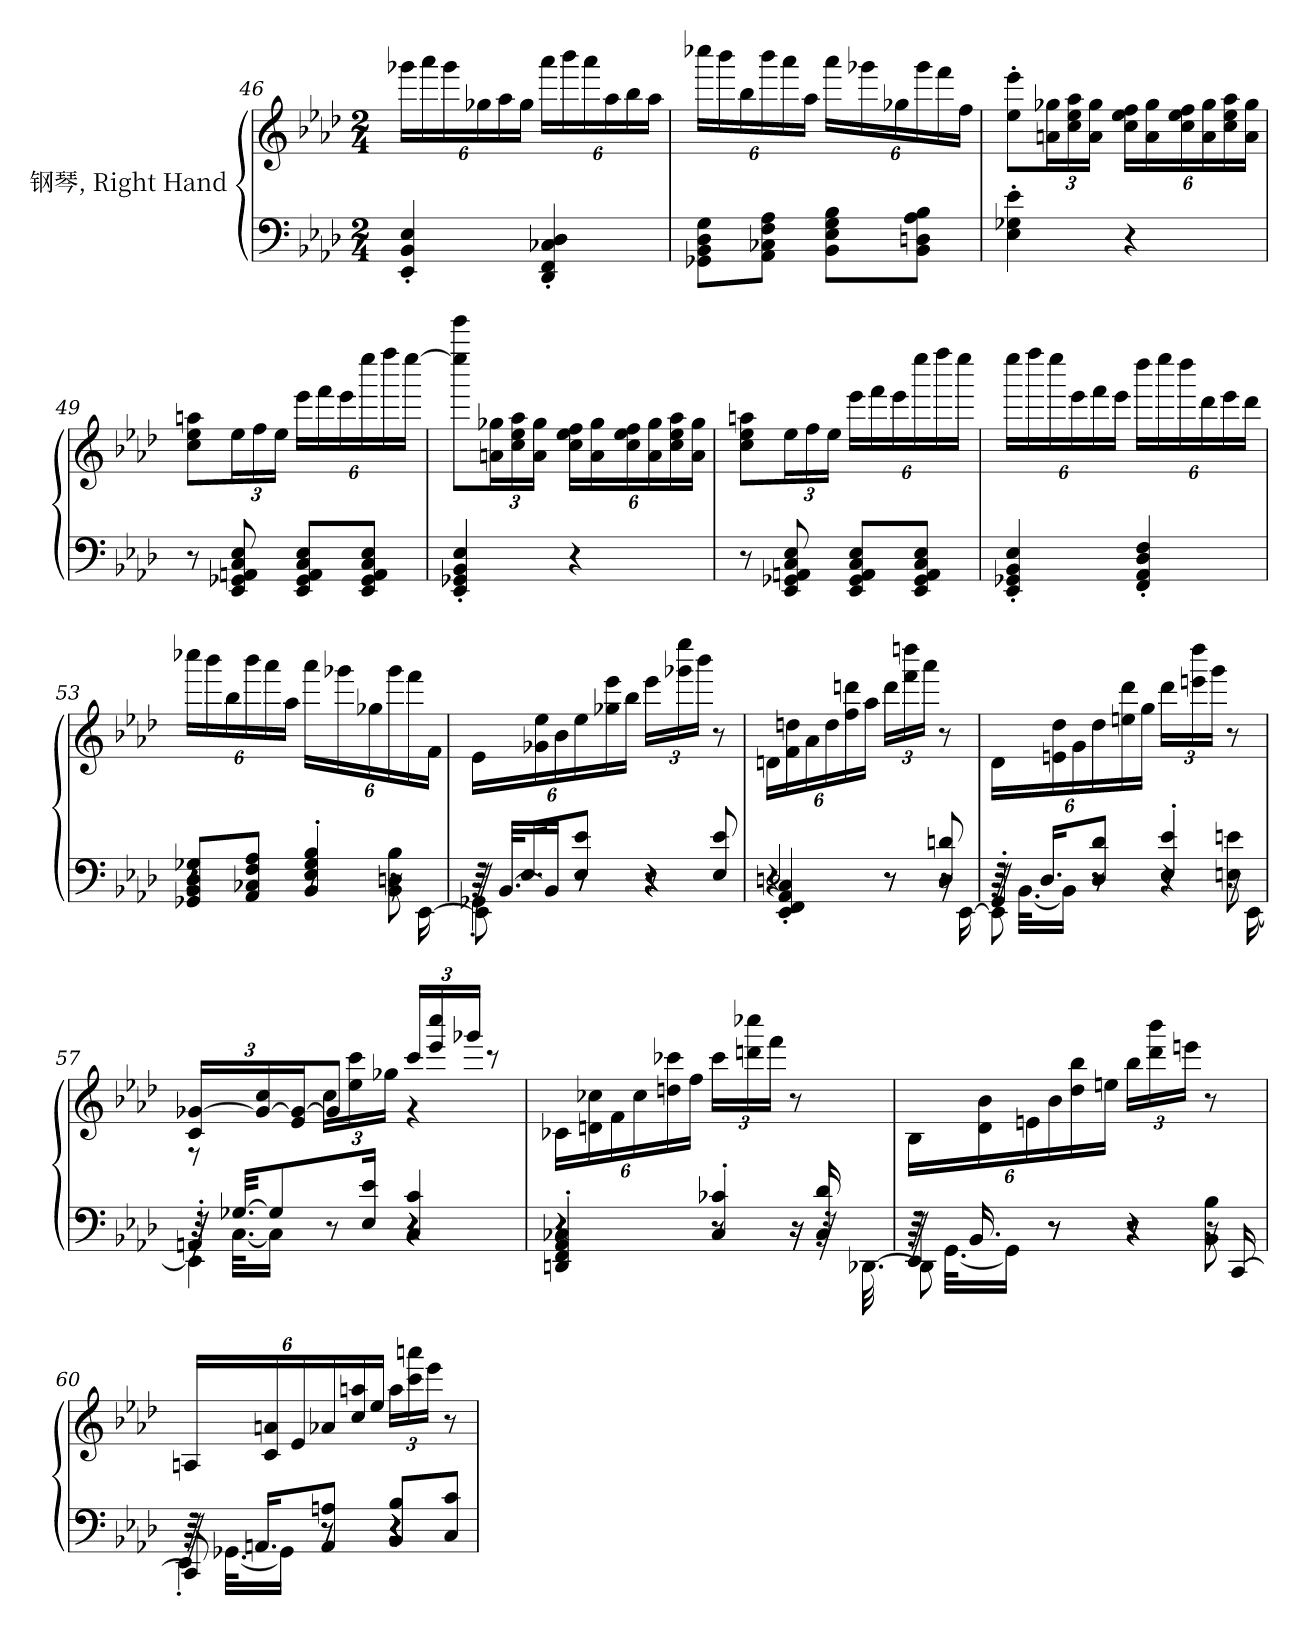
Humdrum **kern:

**kern	**kern
*part1	*part1
*staff2	*staff1
*I"钢琴, Right Hand	*
*clefF4	*clefG2
*k[b-e-a-d-]	*k[b-e-a-d-]
*M2/4	*M2/4
*	*Xbrackettup
=46	=46
4EE-/' 4BB-/' 4E-/'	24ggg-X\LL
.	24aaa-\
.	24ggg-\
.	24gg-X\
.	24aa-\
.	24gg-\JJ
4DD-/' 4FF/' 4C-X/' 4D-/'	24aaa-\LL
.	24bbb-\
.	24aaa-\
.	24aa-\
.	24bb-\
.	24aa-\JJ
!!LO:LB:g=z
=47	=47
8GG-X\ 8BB-\ 8D-\ 8G\L	24cccc-X\LL
.	24bbb-\
.	24bb-\
8AA-\ 8C-X\ 8F\ 8A-\J	24bbb-\
.	24aaa-\
.	24aa-\JJ
8BB-\ 8E-\ 8G\ 8B-\L	24aaa-\LL
.	24ggg-X\
.	24gg-X\
8BB-\ 8Dn\ 8A-\ 8B-\J	24ggg-\
.	24fff\
.	24ff\JJ
=48	=48
4E-\' 4G-X\' 4e-\'	8ee-\' 8eee-\'L
.	24an\ 24gg-X\L
.	24cc\ 24ee-\ 24aa-\
.	24a\ 24gg-\JJ
*	*MM109
4r	24cc\ 24ee-\ 24ff\LL
.	24a\ 24gg-\
.	24cc\ 24ee-\ 24ff\
*	*MM125
.	24a\ 24gg-\
.	24cc\ 24ee-\ 24aa-\
.	24a\ 24gg-\JJ
=49	=49
*	*MM96
8r	8cc\ 8ee-\ 8aan\L
8EE-/ 8GG-X/ 8AAn/ 8C/ 8E-/	24ee-\L
.	24ff\
.	24ee-\JJ
8EE-/ 8GG-/ 8AA/ 8C/ 8E-/L	24eee-\LL
.	24fff\
.	24eee-\
8EE-/ 8GG-/ 8AA/ 8C/ 8E-/J	24eeee-\
.	24ffff\
.	[24eeee-\JJ
!!LO:LB:g=z
=50	=50
4EE-/' 4GG-X/' 4BB-/' 4E-/'	8eeee-\] 8eeeee-\L
.	24an\ 24gg-X\L
.	24cc\ 24ee-\ 24aa-\
.	24a\ 24gg-\JJ
*	*MM109
4r	24cc\ 24ee-\ 24ff\LL
.	24a\ 24gg-\
.	24cc\ 24ee-\ 24ff\
*	*MM125
.	24a\ 24gg-\
.	24cc\ 24ee-\ 24aa-\
.	24a\ 24gg-\JJ
=51	=51
*	*MM96
8r	8cc\ 8ee-\ 8aan\L
8EE-/ 8GG-X/ 8AAn/ 8C/ 8E-/	24ee-\L
.	24ff\
.	24ee-\JJ
8EE-/ 8GG-/ 8AA/ 8C/ 8E-/L	24eee-\LL
.	24fff\
.	24eee-\
8EE-/ 8GG-/ 8AA/ 8C/ 8E-/J	24eeee-\
.	24ffff\
.	24eeee-\JJ
=52	=52
4EE-/' 4GG-X/' 4BB-/' 4E-/'	24eeee-\LL
.	24ffff\
.	24eeee-\
.	24eee-\
.	24fff\
.	24eee-\JJ
4FF/' 4AA-/' 4D-/' 4F/'	24dddd-\LL
.	24eeee-\
.	24dddd-\
.	24ddd-\
.	24eee-\
.	24ddd-\JJ
!!LO:PB:g=z
=53	=53
*	*MM93
*^	*
*	*^	*
8GG-X/ 8BB-/ 8D-/ 8G-X/L	4r	4r	24cccc-X\LL
.	.	.	24bbb-\
.	.	.	24bb-\
*	*	*	*MM90
8AA-/ 8C-X/ 8F/ 8A-/J	.	.	24bbb-\
.	.	.	24aaa-\
.	.	.	24aa-\JJ
*	*	*	*MM87
4BB-/' 4E-/' 4G-/' 4B-/'	8r	8r	24aaa-\LL
.	.	.	24ggg-X\
.	.	.	24gg-X\
*	*	*	*MM83
.	8BB-\ 8Dn\ 8B-\	16r	24ggg-\
.	.	.	24fff\
.	.	[16EE-\	.
.	.	.	24f\JJ
*v	*v	*v	*
=54	=54
*	*MM80
*^	*
*	*^	*
*	*	*^	*
32r	4GG-X'\	64r	8EE-\]	24e-\LL
.	.	[32.BB-/KLL	.	.
16.E-/KL	.	.	.	.
.	.	.	.	24g-X\ 24ee-\
.	.	16BB-/JJ]	.	.
.	.	.	.	24b-\
*	*	*	*	*MM77
8E-/ 8e-/J	.	8r	8r	24ee-\
.	.	.	.	24gg-X\ 24eee-\
.	.	.	.	24bb-\JJ
*	*	*	*	*MM74
8r	4r	4r	4r	24eee-\LL
.	.	.	.	24ggg-X\ 24eeee-\
.	.	.	.	24bbb-\JJ
*	*	*	*	*MM70
8E-/ 8e-/	.	.	.	8r
*	*	*v	*v	*
!!LO:LB:g=z
=55	=55	=55	=55
2Dn/	4EE-/' 4FF/' 4AA-/' 4C/'	4r	24dn\LL
.	.	.	24f\ 24ddn\
.	.	.	24a-\
.	.	.	24dd\
.	.	.	24ff\ 24dddn\
.	.	.	24aa-\JJ
.	8r	8r	24ddd\LL
.	.	.	24fff\ 24ddddn\
.	.	.	24aaa-\JJ
.	8D/ 8dn/	16r	8r
.	.	[16EE-\	.
=56	=56	=56	=56
*	*	*^	*
32r	64r	4GG'/	8EE-\]	24d-\LL
.	[32.BB-\KLL	.	.	.
16.D-/KL	.	.	.	.
.	.	.	.	24en\ 24dd-\
.	16BB-\JJ]	.	.	.
.	.	.	.	24g\
8D-/ 8d-/J	8r	.	8r	24dd-\
.	.	.	.	24een\ 24ddd-\
.	.	.	.	24gg\JJ
4E-/' 4e-/'	8r	4r	8r	24ddd-\LL
.	.	.	.	24eeen\ 24dddd-\
.	.	.	.	24ggg\JJ
.	8En\ 8en\	.	16r	8r
.	.	.	[16EE-\	.
!!LO:LB:g=z
=57	=57	=57	=57	=57
*	*	*	*	*^
64r	64r	4AAn'/	4EE-\]	24c/ [24g-X/LL	8r
[32.G-X/KKL	[32.C\KLL	.	.	.	.
.	.	.	.	24g-/_ 24cc/	.
8G-/]	16C\JJ]	.	.	.	.
.	.	.	.	24e-/ 24g-/_J	.
.	8r	.	.	8g-/J]	24cc\LL
.	.	.	.	.	24ee-\ 24ccc\
16E-/ 16e-/Jk	.	.	.	.	.
.	.	.	.	.	24gg-X\JJ
4C/ 4c/	4r	4r	4r	24ccc/LL	4r
.	.	.	.	24eee-/ 24cccc/	.
.	.	.	.	24ggg-X/JJ	.
.	.	.	.	8r	.
*	*	*v	*v	*	*
*	*	*	*v	*v
=58	=58	=58	=58
4DDn/' 4FF/' 4AA-/' 4C-X/'	4r	4r	24c-X\LL
.	.	.	24dn\ 24cc-X\
.	.	.	24f\
.	.	.	24cc-\
.	.	.	24ddn\ 24ccc-X\
.	.	.	24ff\JJ
4C-/' 4c-X/'	8r	8r	24ccc-\LL
.	.	.	24dddn\ 24cccc-X\
.	.	.	24fff\JJ
.	16r	16r	8r
.	16C-/ 16d-/	64r	.
.	.	[32.DD-X\	.
!!LO:LB:g=z
=59	=59	=59	=59
*	*	*^	*
32r	64r	4EE-'/	8DD-\]	24B-\LL
.	[32.GG\KLL	.	.	.
16.BB-/	.	.	.	.
.	.	.	.	24d-\ 24b-\
.	16GG\JJ]	.	.	.
.	.	.	.	24en\
8r	8r	.	8r	24b-\
.	.	.	.	24dd-\ 24bb-\
.	.	.	.	24een\JJ
4r	8r	8r	4r	24bb-\LL
.	.	.	.	24ddd-\ 24bbb-\
.	.	.	.	24eeen\JJ
.	8BB-\ 8B-\	16r	.	8r
.	.	[16CC/	.	.
=60	=60	=60	=60	=60
32r	64r	8CC/]	4EE-'\	24An/LL
.	[32.GG-X\KLL	.	.	.
16.AAn/KL	.	.	.	.
.	.	.	.	24c/ 24an/
.	16GG-\JJ]	.	.	.
.	.	.	.	24e-/
8AA/ 8An/J	8r	8r	.	24a-X/
.	.	.	.	24cc/ 24aan/
.	.	.	.	24ee-/JJ
8BB-/ 8B-/L	4r	4r	4r	24aa\LL
.	.	.	.	24ccc\ 24aaan\
.	.	.	.	24eee-\JJ
8C/ 8c/J	.	.	.	8r
*v	*v	*v	*v	*
=	=
*-	*-
